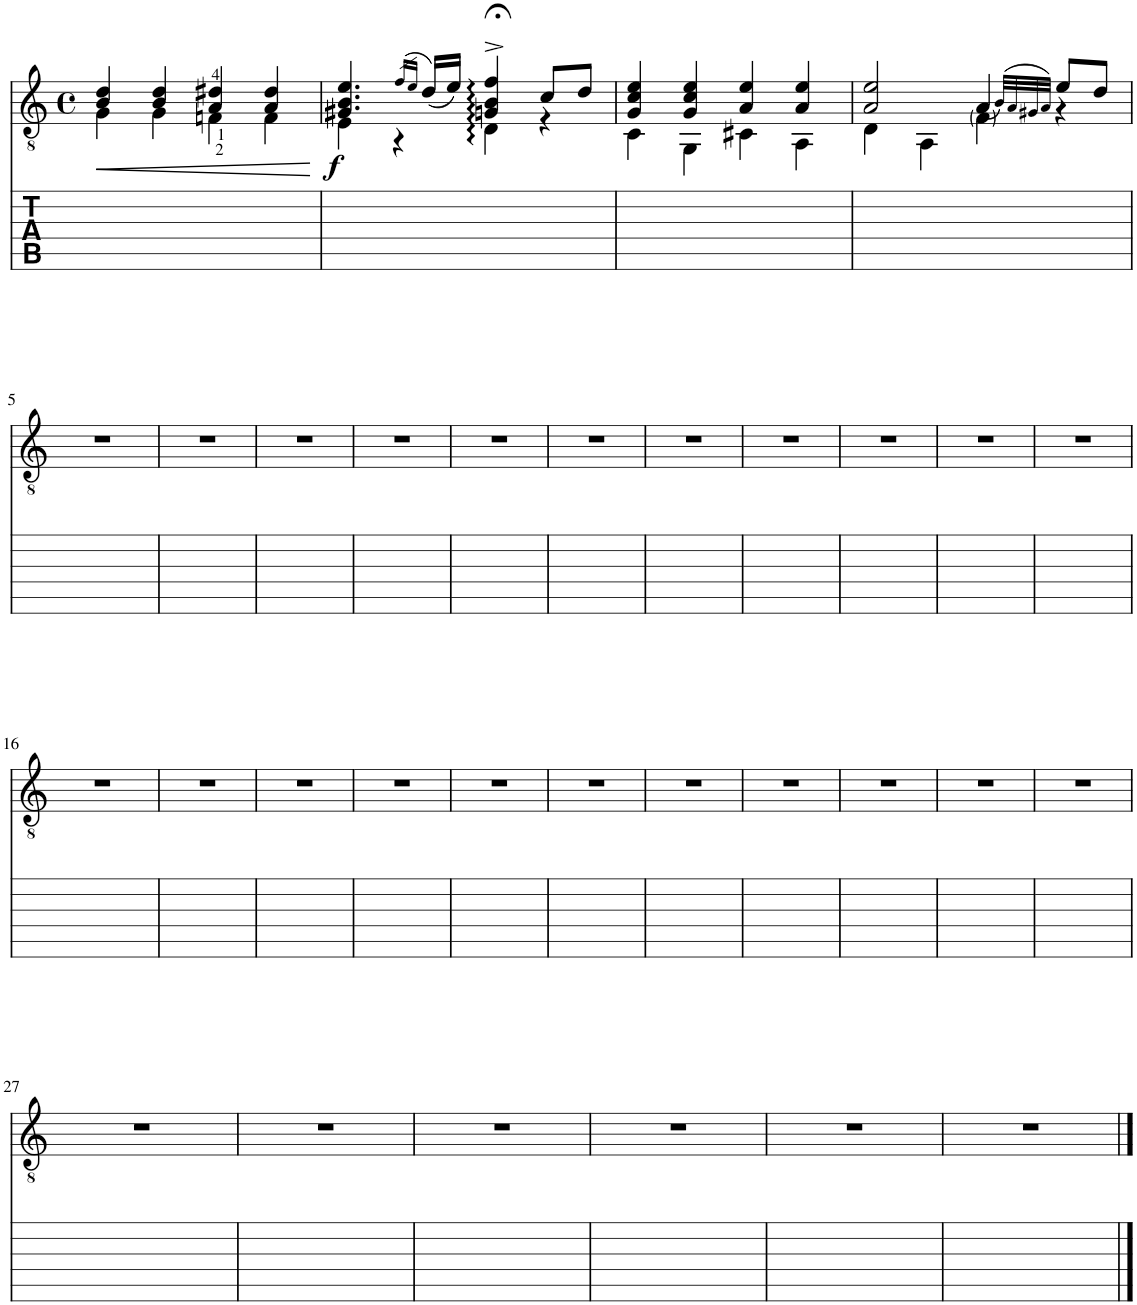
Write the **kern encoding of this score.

**kern	**kern	**dynam
*part1	*part1	*part1
*staff2	*staff1	*staff1/2
*I"Classical Guitar	*	*
*I'Guit.	*	*
*stria6	*	*
*	*clefGv2	*
*k[]	*	*
*M4/4	*M4/4	*
*met(c)	*met(c)	*
=1	=1	=1
!	!	!LO:HP:b
*	*^	*
1r	4B/ 4d/	4G\	<
.	4B/ 4d/	4G\	.
.	4A/ 4d#X/	4Fn\	.
.	4A/ 4d#/	4F\	.
*	*v	*v	*
.	.	[
=2	=2	=2
*	*^	*
!	!	!	!LO:DY:b
1r	4.G#X/ 4.B/ 4.e/	4E\	f
.	.	4r	.
.	(16qf/LL	.	.
.	16qe/JJ	.	.
.	(<16d/LL)	.	.
.	16e/JJ)	.	.
.	4Gn/:;<^ 4B/:;<^ 4f/:;<^	4D\	.
.	8c/L	4r	.
.	8d/J	.	.
=3	=3	=3	=3
1r	4G/ 4c/ 4e/	4C\	.
.	4G/ 4c/ 4e/	4GG\	.
.	4A/ 4e/	4C#X\	.
.	4A/ 4e/	4AA\	.
=4	=4	=4	=4
1r	2A/ 2e/	4D\	.
.	.	4AA\	.
.	(<4A/	4F\	.
.	(32qB/LLL)	.	.
.	32qA/	.	.
.	32qG#X/	.	.
.	32qA/JJJ)	.	.
.	8e/L	4r	.
.	8d/J	.	.
*	*v	*v	*
!!LO:LB:g=z
=5	=5	=5
1r	1r	.
=6	=6	=6
1r	1r	.
=7	=7	=7
1r	1r	.
=8	=8	=8
1r	1r	.
=9	=9	=9
1r	1r	.
=10	=10	=10
1r	1r	.
=11	=11	=11
1r	1r	.
=12	=12	=12
1r	1r	.
=13	=13	=13
1r	1r	.
=14	=14	=14
1r	1r	.
=15	=15	=15
1r	1r	.
!!LO:LB:g=z
=16	=16	=16
1r	1r	.
=17	=17	=17
1r	1r	.
=18	=18	=18
1r	1r	.
=19	=19	=19
1r	1r	.
=20	=20	=20
1r	1r	.
=21	=21	=21
1r	1r	.
=22	=22	=22
1r	1r	.
=23	=23	=23
1r	1r	.
=24	=24	=24
1r	1r	.
=25	=25	=25
1r	1r	.
=26	=26	=26
1r	1r	.
!!LO:LB:g=z
=27	=27	=27
1r	1r	.
=28	=28	=28
1r	1r	.
=29	=29	=29
1r	1r	.
=30	=30	=30
1r	1r	.
=31	=31	=31
1r	1r	.
=32	=32	=32
1r	1r	.
==	==	==
*-	*-	*-
